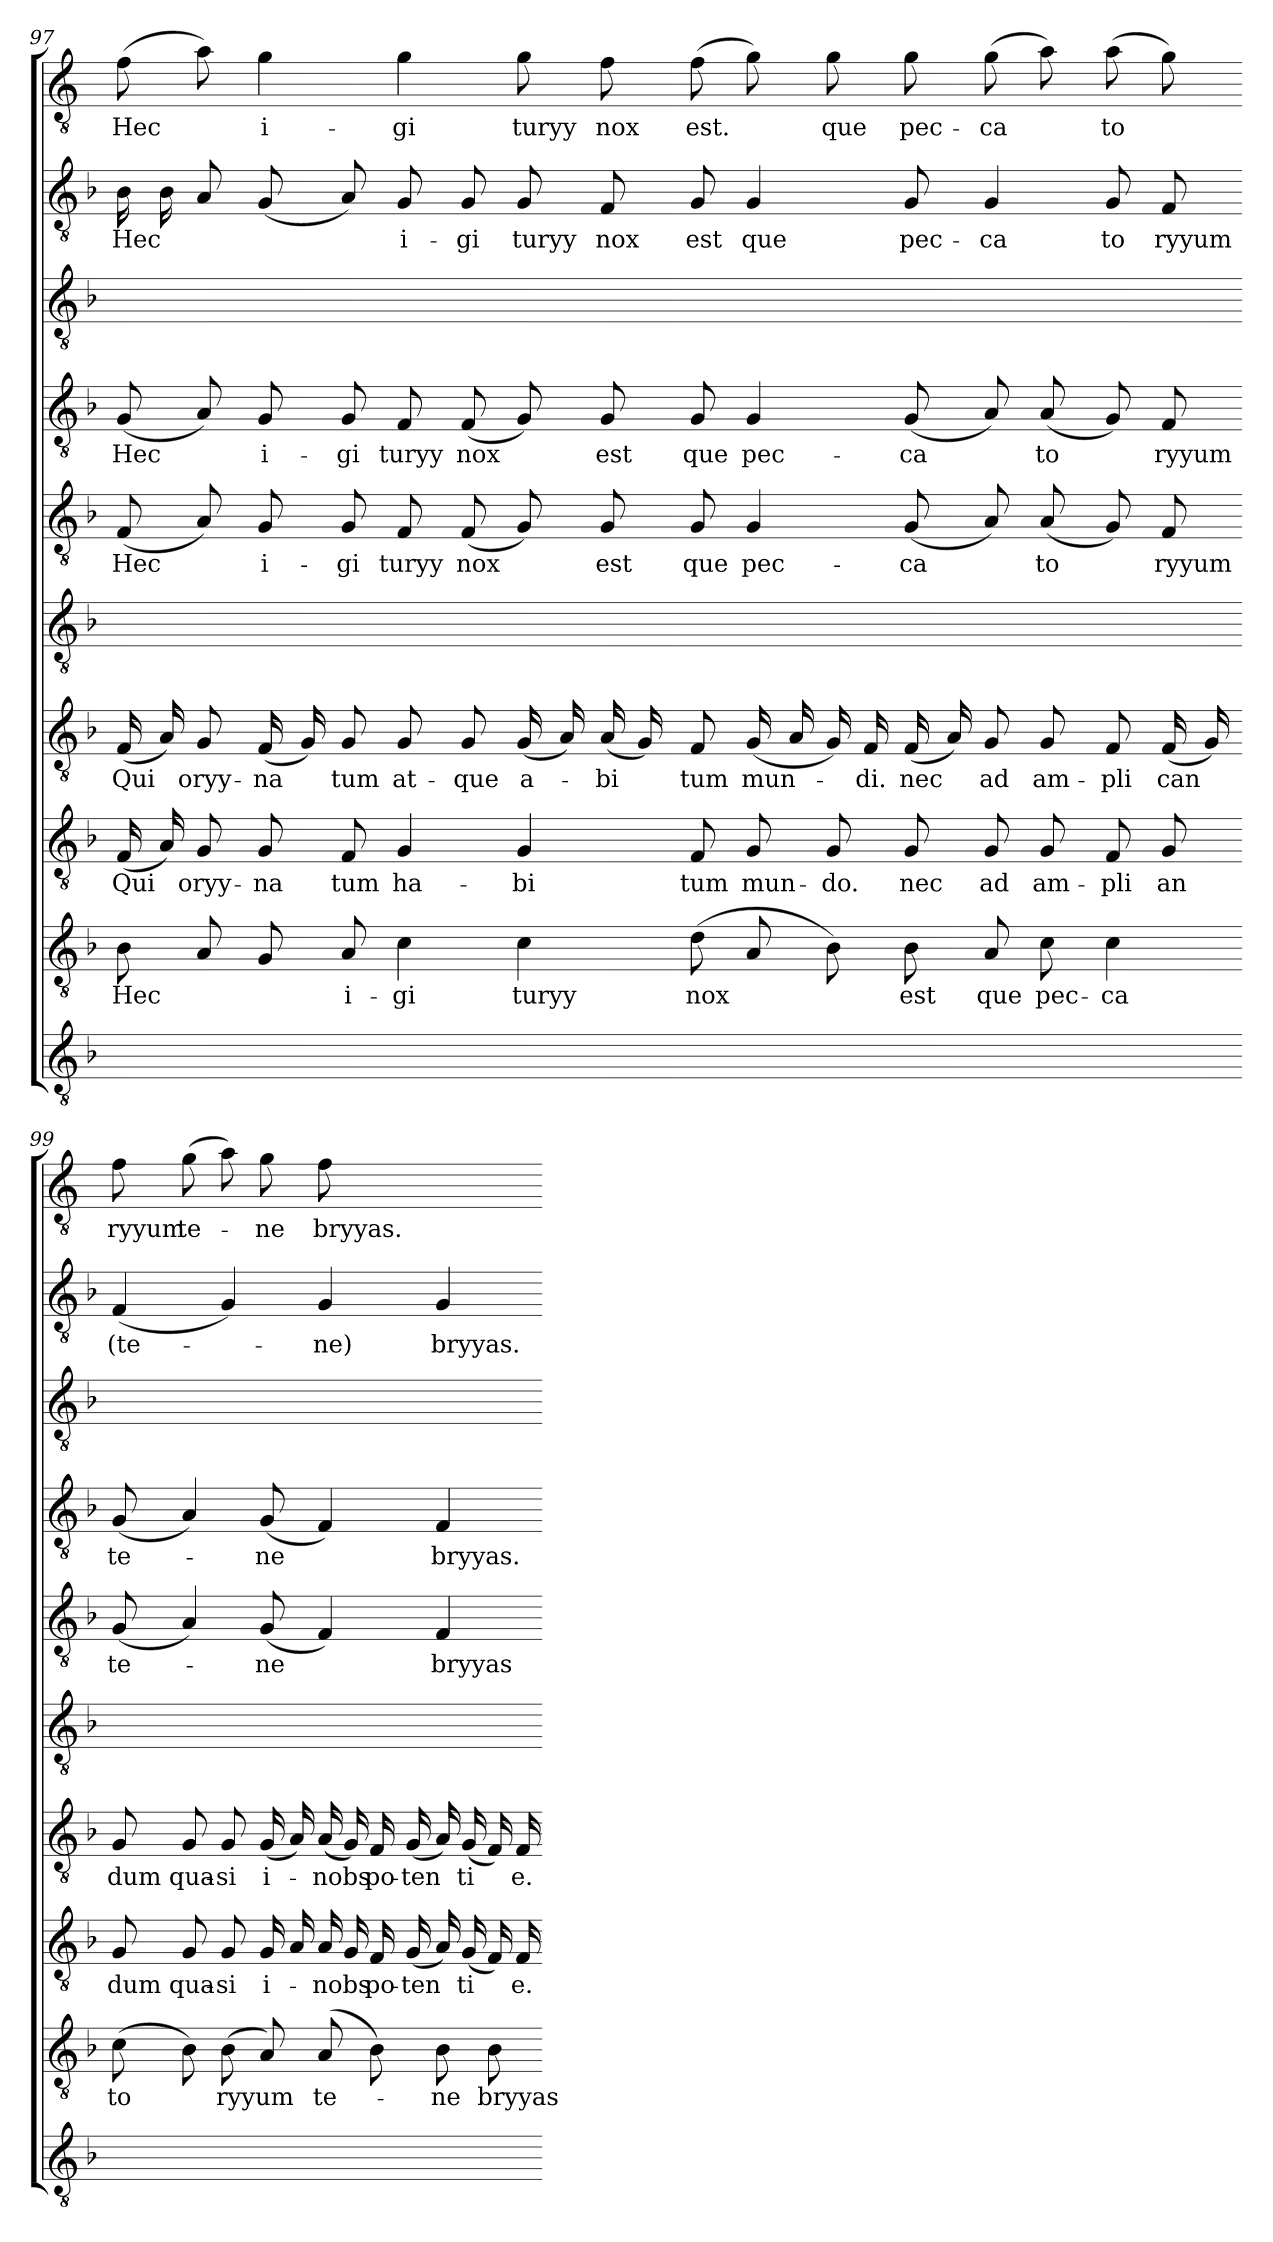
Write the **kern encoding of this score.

**kern	**kern	**text	**kern	**text	**kern	**text	**kern	**kern	**text	**kern	**text	**kern	**kern	**text	**kern	**text
*part10	*part9	*part9	*part8	*part8	*part7	*part7	*part6	*part5	*part5	*part4	*part4	*part3	*part2	*part2	*part1	*part1
*staff10	*staff9	*staff9	*staff8	*staff8	*staff7	*staff7	*staff6	*staff5	*staff5	*staff4	*staff4	*staff3	*staff2	*staff2	*staff1	*staff1
*clefGv2	*clefGv2	*	*clefGv2	*	*clefGv2	*	*clefGv2	*clefGv2	*	*clefGv2	*	*clefGv2	*clefGv2	*	*clefGv2	*
*k[b-]	*k[b-]	*	*k[b-]	*	*k[b-]	*	*k[b-]	*k[b-]	*	*k[b-]	*	*k[b-]	*k[b-]	*	*k[]	*
=97	=97	=97	=97	=97	=97	=97	=97	=97	=97	=97	=97	=97	=97	=97	=97	=97
1ryy	8B-	Hec	(16F	Qui	(16F	Qui	1ryy	(8F	Hec	(8G	Hec	1ryy	16B-	Hec	(8f	Hec
.	.	.	16A)	.	16A)	.	.	.	.	.	.	.	16B-	.	.	.
.	8A	.	8G	oryy-	8G	oryy-	.	8A)	.	8A)	.	.	8A	.	8a)	.
.	8G	.	8G	na	(16F	na	.	8G	i-	8G	i-	.	(8G	.	4g	i-
.	.	.	.	.	16G)	.	.	.	.	.	.	.	.	.	.	.
.	8A	i-	8F	-tum	8G	-tum	.	8G	gi	8G	gi	.	8A)	.	.	.
.	4c	gi	4G	ha-	8G	at-	.	8F	-turyy	8F	-turyy	.	8G	i-	4g	gi
.	.	.	.	.	8G	-que	.	(8F	nox	(8F	nox	.	8G	gi	.	.
.	4c	-turyy	4G	bi	(16G	a-	.	8G)	.	8G)	.	.	8G	-turyy	8g	-turyy
.	.	.	.	.	16A)	.	.	.	.	.	.	.	.	.	.	.
.	.	.	.	.	(16A	bi	.	8G	est	8G	est	.	8F	nox	8f	nox
.	.	.	.	.	16G)	.	.	.	.	.	.	.	.	.	.	.
=98-	=98-	=98-	=98-	=98-	=98-	=98-	=98-	=98-	=98-	=98-	=98-	=98-	=98-	=98-	=98-	=98-
1ryy	(8d	nox	8F	-tum	8F	-tum	1ryy	8G	que	8G	que	1ryy	8G	est	(8f	est.
.	8A	.	8G	mun-	(16G	mun-	.	4G	pec-	4G	pec-	.	4G	que	8g)	.
.	.	.	.	.	16A	.	.	.	.	.	.	.	.	.	.	.
.	8B-)	.	8G	-do.	16G)	.	.	.	.	.	.	.	.	.	8g	que
.	.	.	.	.	16F	-di.	.	.	.	.	.	.	.	.	.	.
.	8B-	est	8G	nec	(16F	nec	.	(8G	ca	(8G	ca	.	8G	pec-	8g	pec-
.	.	.	.	.	16A)	.	.	.	.	.	.	.	.	.	.	.
.	8A	que	8G	ad	8G	ad	.	8A)	.	8A)	.	.	4G	ca	(8g	ca
.	8c	pec-	8G	am-	8G	am-	.	(8A	to	(8A	to	.	.	.	8a)	.
.	4c	ca	8F	pli	8F	pli	.	8G)	.	8G)	.	.	8G	to	(8a	to
.	.	.	8G	an	(16F	can	.	8F	-ryyum	8F	-ryyum	.	8F	-ryyum	8g)	.
.	.	.	.	.	16G)	.	.	.	.	.	.	.	.	.	.	.
=99-	=99-	=99-	=99-	=99-	=99-	=99-	=99-	=99-	=99-	=99-	=99-	=99-	=99-	=99-	=99-	=99-
1ryy	(8c	to	8G	-dum	8G	-dum	1ryy	(8G	te-	(8G	te-	1ryy	(4F	(te-	8f	-ryyum
.	8B-)	.	8G	qua-	8G	qua-	.	4A)	.	4A)	.	.	.	.	(8g	te-
.	(8B-	-ryyum	8G	-si	8G	-si	.	.	.	.	.	.	4G)	.	8a)	.
.	8A)	.	16G	i-	(16G	i-	.	(8G	ne	(8G	ne	.	.	.	8g	ne
.	.	.	16A	.	16A)	.	.	.	.	.	.	.	.	.	.	.
.	(8A	te-	16A	-nobs	(16A	-nobs	.	4F)	.	4F)	.	.	4G	ne)	8f	-bryyas.
.	.	.	16G	.	16G)	.	.	.	.	.	.	.	.	.	.	.
.	8B-)	.	16F	po-	16F	po-	.	.	.	.	.	.	.	.	8ryy	.
.	.	.	(16G	ten	(16G	ten	.	.	.	.	.	.	.	.	.	.
.	8B-	ne	16A)	.	16A)	.	.	4F	-bryyas	4F	-bryyas.	.	4G	-bryyas.	4ryy	.
.	.	.	(16G	ti	(16G	ti	.	.	.	.	.	.	.	.	.	.
.	8B-	-bryyas	16F)	.	16F)	.	.	.	.	.	.	.	.	.	.	.
.	.	.	16F	-e.	16F	-e.	.	.	.	.	.	.	.	.	.	.
=-	=-	=-	=-	=-	=-	=-	=-	=-	=-	=-	=-	=-	=-	=-	=-	=-
*-	*-	*-	*-	*-	*-	*-	*-	*-	*-	*-	*-	*-	*-	*-	*-	*-
